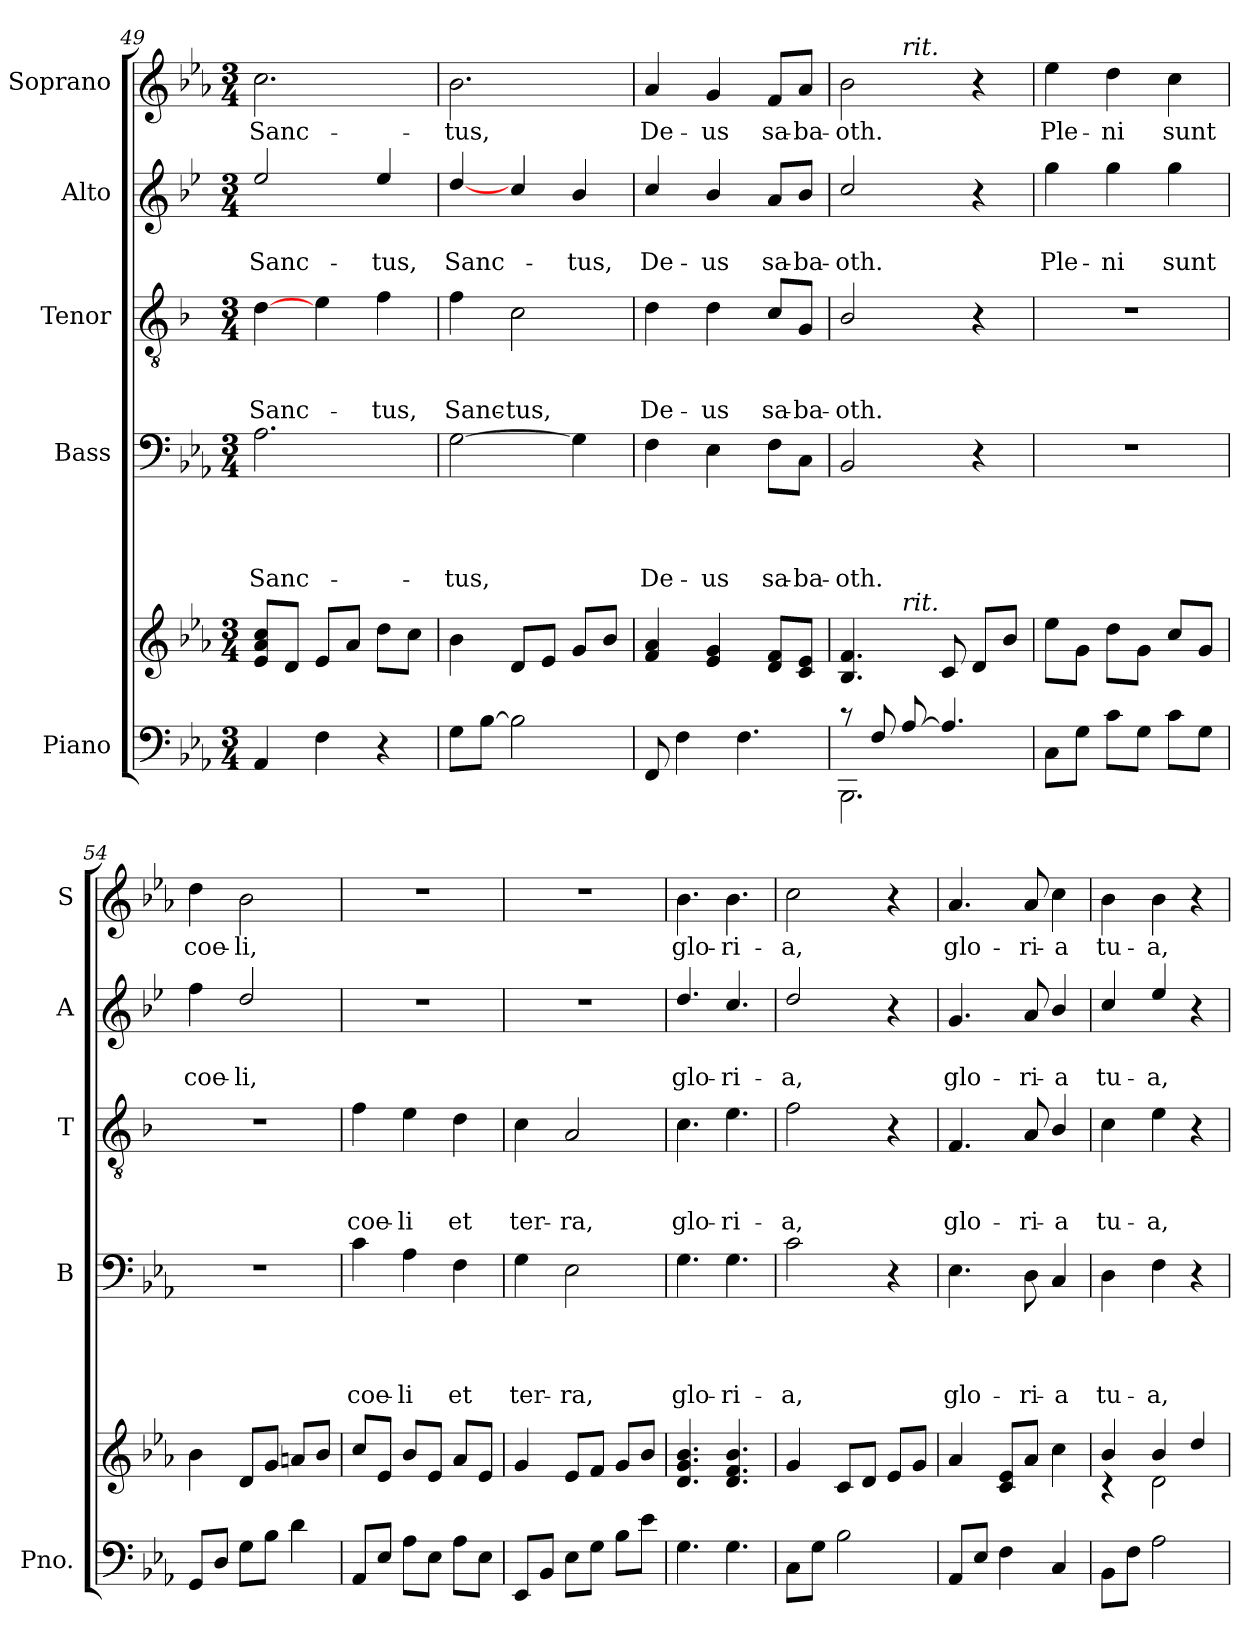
**kern	**kern	**kern	**text	**text	**text	**text	**kern	**text	**text	**text	**kern	**text	**text	**kern	**text
*part5	*part5	*part4	*part4	*part4	*part4	*part4	*part3	*part3	*part3	*part3	*part2	*part2	*part2	*part1	*part1
*staff6	*staff5	*staff4	*staff4	*staff4	*staff4	*staff4	*staff3	*staff3	*staff3	*staff3	*staff2	*staff2	*staff2	*staff1	*staff1
*I"Piano	*	*I"Bass	*	*	*	*	*I"Tenor	*	*	*	*I"Alto	*	*	*I"Soprano	*
*I'Pno.	*	*I'B	*	*	*	*	*I'T	*	*	*	*I'A	*	*	*I'S	*
!!LO:PB:g=z
*clefF4	*clefG2	*clefF4	*	*	*	*	*clefGv2	*	*	*	*clefG2	*	*	*clefG2	*
*	*	*	*	*	*	*	*ITrd1c2	*	*	*	*ITrd4c7	*	*	*	*
*k[b-e-a-]	*k[b-e-a-]	*k[b-e-a-]	*	*	*	*	*k[b-e-a-]	*	*	*	*k[b-e-a-]	*	*	*k[b-e-a-]	*
*E-:	*E-:	*E-:	*	*	*	*	*E-:	*	*	*	*E-:	*	*	*E-:	*
*M3/4	*M3/4	*M3/4	*	*	*	*	*M3/4	*	*	*	*M3/4	*	*	*M3/4	*
=49	=49	=49	=49	=49	=49	=49	=49	=49	=49	=49	=49	=49	=49	=49	=49
!	!	!	!	!	!	!LO:LY:b	!	!	!	!LO:LY:b	!	!	!LO:LY:b	!	!LO:LY:b
4AA-/	8e-/ 8a-/ 8cc/L	2.A-\	.	.	.	Sanc-	[4c\	.	.	Sanc-	2a-/	.	Sanc-	2.cc\	Sanc-
.	8d/J	.	.	.	.	.	.	.	.	.	.	.	.	.	.
4F\	8e-/L	.	.	.	.	.	4d\	.	.	.	.	.	.	.	.
.	8a-/J	.	.	.	.	.	.	.	.	.	.	.	.	.	.
!	!	!	!	!	!	!	!	!	!	!LO:LY:b	!	!	!LO:LY:b	!	!
4r	8dd\L	.	.	.	.	.	4e-\	.	.	-tus,	4a-/	.	-tus,	.	.
.	8cc\J	.	.	.	.	.	.	.	.	.	.	.	.	.	.
=50	=50	=50	=50	=50	=50	=50	=50	=50	=50	=50	=50	=50	=50	=50	=50
!	!	!	!	!	!	!LO:LY:b	!	!	!	!LO:LY:b	!	!	!LO:LY:b	!	!LO:LY:b
8G\L	4b-\	[2G\	.	.	.	-tus,	4e-\	.	.	Sanc-	[4g/	.	Sanc-	2.b-\	-tus,
[8B-\J	.	.	.	.	.	.	.	.	.	.	.	.	.	.	.
!	!	!	!	!	!	!	!	!	!	!LO:LY:b	!	!	!	!	!
2B-\]	8d/L	.	.	.	.	.	2B-\	.	.	-tus,	4f/	.	.	.	.
.	8e-/J	.	.	.	.	.	.	.	.	.	.	.	.	.	.
!	!	!	!	!	!	!	!	!	!	!	!	!	!LO:LY:b	!	!
.	8g/L	4G\]	.	.	.	.	.	.	.	.	4e-/	.	-tus,	.	.
.	8b-/J	.	.	.	.	.	.	.	.	.	.	.	.	.	.
=51	=51	=51	=51	=51	=51	=51	=51	=51	=51	=51	=51	=51	=51	=51	=51
!	!	!	!	!	!	!LO:LY:b	!	!	!	!LO:LY:b	!	!	!LO:LY:b	!	!LO:LY:b
8FF/	4f/ 4a-/	4F\	.	.	.	De-	4c\	.	.	De-	4f/	.	De-	4a-/	De-
4F\	.	.	.	.	.	.	.	.	.	.	.	.	.	.	.
!	!	!	!	!	!	!LO:LY:b	!	!	!	!LO:LY:b	!	!	!LO:LY:b	!	!LO:LY:b
.	4e-/ 4g/	4E-\	.	.	.	-us	4c\	.	.	-us	4e-/	.	-us	4g/	-us
4.F\	.	.	.	.	.	.	.	.	.	.	.	.	.	.	.
!	!	!	!	!	!	!LO:LY:b	!	!	!	!LO:LY:b	!	!	!LO:LY:b	!	!LO:LY:b
.	8d/ 8f/L	8F\L	.	.	.	sa-	8B-/L	.	.	sa-	8d/L	.	sa-	8f/L	sa-
!	!	!	!	!	!	!LO:LY:b	!	!	!	!LO:LY:b	!	!	!LO:LY:b	!	!LO:LY:b
.	8c/ 8e-/J	8C\J	.	.	.	-ba-	8F/J	.	.	-ba-	8e-/J	.	-ba-	8a-/J	-ba-
=52	=52	=52	=52	=52	=52	=52	=52	=52	=52	=52	=52	=52	=52	=52	=52
*^	*	*	*	*	*	*	*	*	*	*	*	*	*	*	*
!	!	!	!	!	!	!	!LO:LY:b	!	!	!	!LO:LY:b	!	!	!LO:LY:b	!	!LO:LY:b
*	*	*^	*	*	*	*	*	*	*	*	*	*	*	*	*^	*
8rc	2.BBB-\	4.B-/ 4.f/	4ryy	2BB-/	.	.	.	-oth.	2A-/	.	.	-oth.	2f/	.	-oth.	2b-\	4ryy	-oth.
8F/	.	.	.	.	.	.	.	.	.	.	.	.	.	.	.	.	.	.
!	!	!	!	!	!	!	!	!	!	!	!	!	!	!	!	!	!LO:TX:a:i:t=rit.	!
!	!	!	!LO:TX:a:i:t=rit.	!	!	!	!	!	!	!	!	!	!	!	!	!	!	!
[>8A-/	.	.	2ryy	.	.	.	.	.	.	.	.	.	.	.	.	.	2ryy	.
4.A-/]	.	8c/	.	.	.	.	.	.	.	.	.	.	.	.	.	.	.	.
.	.	8d/L	.	4r	.	.	.	.	4r	.	.	.	4r	.	.	4r	.	.
.	.	8b-/J	.	.	.	.	.	.	.	.	.	.	.	.	.	.	.	.
*v	*v	*	*	*	*	*	*	*	*	*	*	*	*	*	*	*	*	*
=53	=53	=53	=53	=53	=53	=53	=53	=53	=53	=53	=53	=53	=53	=53	=53	=53	=53
!	!	!	!	!	!	!	!	!	!	!	!	!	!	!	!LO:TX:a:i:t=a tempo	!	!
!	!LO:TX:a:i:t=a tempo	!	!	!	!	!	!	!	!	!	!	!	!	!	!	!	!
!	!	!	!	!	!	!	!	!	!	!	!	!	!	!LO:LY:b	!	!	!LO:LY:b
*	*v	*v	*	*	*	*	*	*	*	*	*	*	*	*	*v	*v	*
8C\L	8ee-\L	2.r	.	.	.	.	2.r	.	.	.	4cc\	.	Ple-	4ee-\	Ple-
8G\J	8g\J	.	.	.	.	.	.	.	.	.	.	.	.	.	.
!	!	!	!	!	!	!	!	!	!	!	!	!	!LO:LY:b	!	!LO:LY:b
8c\L	8dd\L	.	.	.	.	.	.	.	.	.	4cc\	.	-ni	4dd\	-ni
8G\J	8g\J	.	.	.	.	.	.	.	.	.	.	.	.	.	.
!	!	!	!	!	!	!	!	!	!	!	!	!	!LO:LY:b	!	!LO:LY:b
8c\L	8cc/L	.	.	.	.	.	.	.	.	.	4cc\	.	sunt	4cc\	sunt
8G\J	8g/J	.	.	.	.	.	.	.	.	.	.	.	.	.	.
=54	=54	=54	=54	=54	=54	=54	=54	=54	=54	=54	=54	=54	=54	=54	=54
!	!	!	!	!	!	!	!	!	!	!	!	!	!LO:LY:b	!	!LO:LY:b
8GG/L	4b-\	2.r	.	.	.	.	2.r	.	.	.	4b-\	.	coe-	4dd\	coe-
8D/J	.	.	.	.	.	.	.	.	.	.	.	.	.	.	.
!	!	!	!	!	!	!	!	!	!	!	!	!	!LO:LY:b	!	!LO:LY:b
8G\L	8d/L	.	.	.	.	.	.	.	.	.	2g/	.	-li,	2b-\	-li,
8B-\J	8g/J	.	.	.	.	.	.	.	.	.	.	.	.	.	.
4d\	8an/L	.	.	.	.	.	.	.	.	.	.	.	.	.	.
.	8b-/J	.	.	.	.	.	.	.	.	.	.	.	.	.	.
!!LO:LB:g=z
=55	=55	=55	=55	=55	=55	=55	=55	=55	=55	=55	=55	=55	=55	=55	=55
!	!	!	!	!	!	!LO:LY:b	!	!	!	!LO:LY:b	!	!	!	!	!
8AA-/L	8cc/L	4c\	.	.	.	coe-	4e-\	.	.	coe-	2.r	.	.	2.r	.
8E-/J	8e-/J	.	.	.	.	.	.	.	.	.	.	.	.	.	.
!	!	!	!	!	!	!LO:LY:b	!	!	!	!LO:LY:b	!	!	!	!	!
8A-\L	8b-/L	4A-\	.	.	.	-li	4d\	.	.	-li	.	.	.	.	.
8E-\J	8e-/J	.	.	.	.	.	.	.	.	.	.	.	.	.	.
!	!	!	!	!	!	!LO:LY:b	!	!	!	!LO:LY:b	!	!	!	!	!
8A-\L	8a-/L	4F\	.	.	.	et	4c\	.	.	et	.	.	.	.	.
8E-\J	8e-/J	.	.	.	.	.	.	.	.	.	.	.	.	.	.
=56	=56	=56	=56	=56	=56	=56	=56	=56	=56	=56	=56	=56	=56	=56	=56
!	!	!	!	!	!	!LO:LY:b	!	!	!	!LO:LY:b	!	!	!	!	!
8EE-/L	4g/	4G\	.	.	.	ter-	4B-\	.	.	ter-	2.r	.	.	2.r	.
8BB-/J	.	.	.	.	.	.	.	.	.	.	.	.	.	.	.
!	!	!	!	!	!	!LO:LY:b	!	!	!	!LO:LY:b	!	!	!	!	!
8E-\L	8e-/L	2E-\	.	.	.	-ra,	2G/	.	.	-ra,	.	.	.	.	.
8G\J	8f/J	.	.	.	.	.	.	.	.	.	.	.	.	.	.
8B-\L	8g/L	.	.	.	.	.	.	.	.	.	.	.	.	.	.
8e-\J	8b-/J	.	.	.	.	.	.	.	.	.	.	.	.	.	.
=57	=57	=57	=57	=57	=57	=57	=57	=57	=57	=57	=57	=57	=57	=57	=57
!	!	!	!	!	!	!LO:LY:b	!	!	!	!LO:LY:b	!	!	!LO:LY:b	!	!LO:LY:b
4.G\	4.d/ 4.g/ 4.b-/	4.G\	.	.	.	glo-	4.B-\	.	.	glo-	4.g/	.	glo-	4.b-\	glo-
!	!	!	!	!	!	!LO:LY:b	!	!	!	!LO:LY:b	!	!	!LO:LY:b	!	!LO:LY:b
4.G\	4.d/ 4.f/ 4.b-/	4.G\	.	.	.	-ri-	4.d\	.	.	-ri-	4.f/	.	-ri-	4.b-\	-ri-
=58	=58	=58	=58	=58	=58	=58	=58	=58	=58	=58	=58	=58	=58	=58	=58
!	!	!	!	!	!	!LO:LY:b	!	!	!	!LO:LY:b	!	!	!LO:LY:b	!	!LO:LY:b
8C\L	4g/	2c\	.	.	.	-a,	2e-\	.	.	-a,	2g/	.	-a,	2cc\	-a,
8G\J	.	.	.	.	.	.	.	.	.	.	.	.	.	.	.
2B-\	8c/L	.	.	.	.	.	.	.	.	.	.	.	.	.	.
.	8d/J	.	.	.	.	.	.	.	.	.	.	.	.	.	.
.	8e-/L	4r	.	.	.	.	4r	.	.	.	4r	.	.	4r	.
.	8g/J	.	.	.	.	.	.	.	.	.	.	.	.	.	.
=59	=59	=59	=59	=59	=59	=59	=59	=59	=59	=59	=59	=59	=59	=59	=59
!	!	!	!	!	!	!LO:LY:b	!	!	!	!LO:LY:b	!	!	!LO:LY:b	!	!LO:LY:b
8AA-/L	4a-/	4.E-\	.	.	.	glo-	4.E-/	.	.	glo-	4.c/	.	glo-	4.a-/	glo-
8E-/J	.	.	.	.	.	.	.	.	.	.	.	.	.	.	.
4F\	8c/ 8e-/L	.	.	.	.	.	.	.	.	.	.	.	.	.	.
!	!	!	!	!	!	!LO:LY:b	!	!	!	!LO:LY:b	!	!	!LO:LY:b	!	!LO:LY:b
.	8a-/J	8D\	.	.	.	-ri-	8G/	.	.	-ri-	8d/	.	-ri-	8a-/	-ri-
!	!	!	!	!	!	!LO:LY:b	!	!	!	!LO:LY:b	!	!	!LO:LY:b	!	!LO:LY:b
4C/	4cc\	4C/	.	.	.	-a	4A-/	.	.	-a	4e-/	.	-a	4cc\	-a
=60	=60	=60	=60	=60	=60	=60	=60	=60	=60	=60	=60	=60	=60	=60	=60
*	*^	*	*	*	*	*	*	*	*	*	*	*	*	*	*
!	!	!	!	!	!	!	!LO:LY:b	!	!	!	!LO:LY:b	!	!	!LO:LY:b	!	!LO:LY:b
8BB-\L	4b-/	4rc	4D\	.	.	.	tu-	4B-\	.	.	tu-	4f/	.	tu-	4b-\	tu-
8F\J	.	.	.	.	.	.	.	.	.	.	.	.	.	.	.	.
!	!	!	!	!	!	!	!LO:LY:b	!	!	!	!LO:LY:b	!	!	!LO:LY:b	!	!LO:LY:b
2A-\	4b-/	2d\	4F\	.	.	.	-a,	4d\	.	.	-a,	4a-/	.	-a,	4b-\	-a,
.	4dd/	.	4r	.	.	.	.	4r	.	.	.	4r	.	.	4r	.
*	*v	*v	*	*	*	*	*	*	*	*	*	*	*	*	*	*
=	=	=	=	=	=	=	=	=	=	=	=	=	=	=	=
*-	*-	*-	*-	*-	*-	*-	*-	*-	*-	*-	*-	*-	*-	*-	*-
